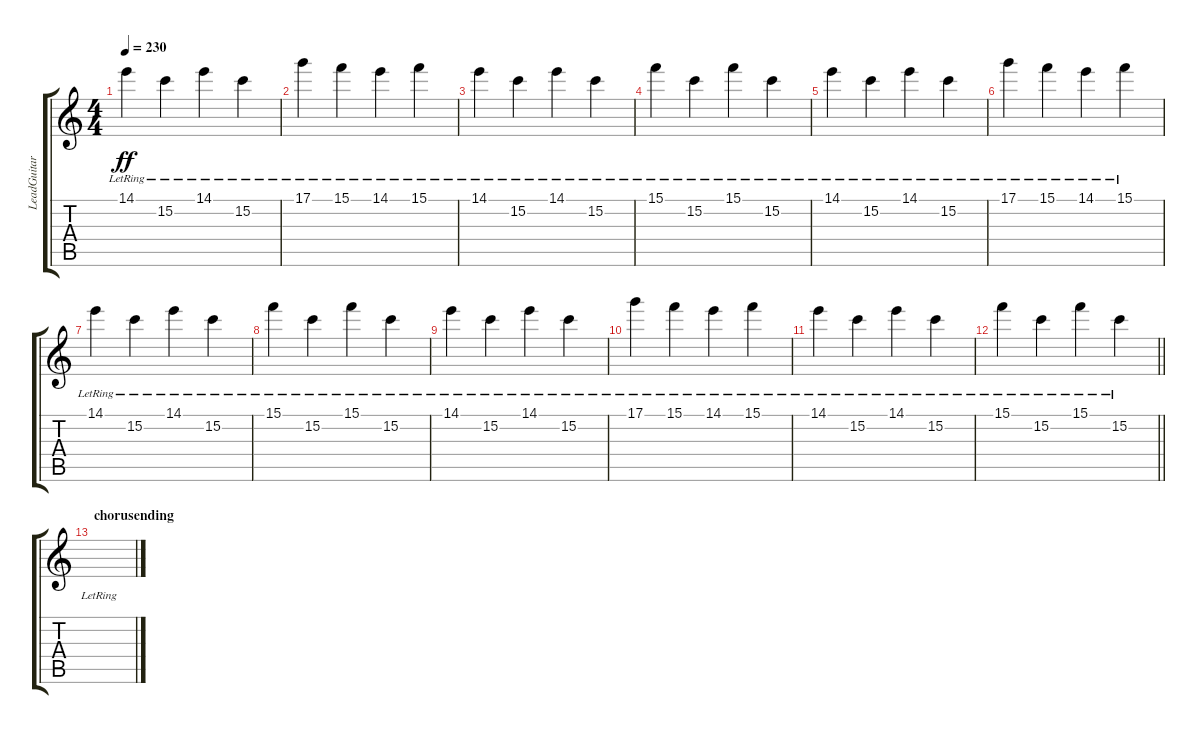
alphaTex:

\track ("LeadGuitar" "LeadGuitar") {instrument overdrivenguitar}
\staff {score tabs}
\tuning (D4 A3 F3 C3 G2 C2) {hide}
\ts (4 4)
\tempo 230
\clef g2
\ks c
14.1{lr}.4{dy ff} 15.2{lr}.4 14.1{lr}.4 15.2{lr}.4 |
17.1{lr}.4 15.1{lr}.4 14.1{lr}.4 15.1{lr}.4 |
14.1{lr}.4 15.2{lr}.4 14.1{lr}.4 15.2{lr}.4 |
15.1{lr}.4 15.2{lr}.4 15.1{lr}.4 15.2{lr}.4 |
14.1{lr}.4 15.2{lr}.4 14.1{lr}.4 15.2{lr}.4 |
17.1{lr}.4 15.1{lr}.4 14.1{lr}.4 15.1{lr}.4 |
14.1{lr}.4 15.2{lr}.4 14.1{lr}.4 15.2{lr}.4 |
15.1{lr}.4 15.2{lr}.4 15.1{lr}.4 15.2{lr}.4 |
14.1{lr}.4 15.2{lr}.4 14.1{lr}.4 15.2{lr}.4 |
17.1{lr}.4 15.1{lr}.4 14.1{lr}.4 15.1{lr}.4 |
14.1{lr}.4 15.2{lr}.4 14.1{lr}.4 15.2{lr}.4 |
\barLineRight lightlight
15.1{lr}.4 15.2{lr}.4 15.1{lr}.4 15.2{lr}.4 |
\section ("" "chorusending")
